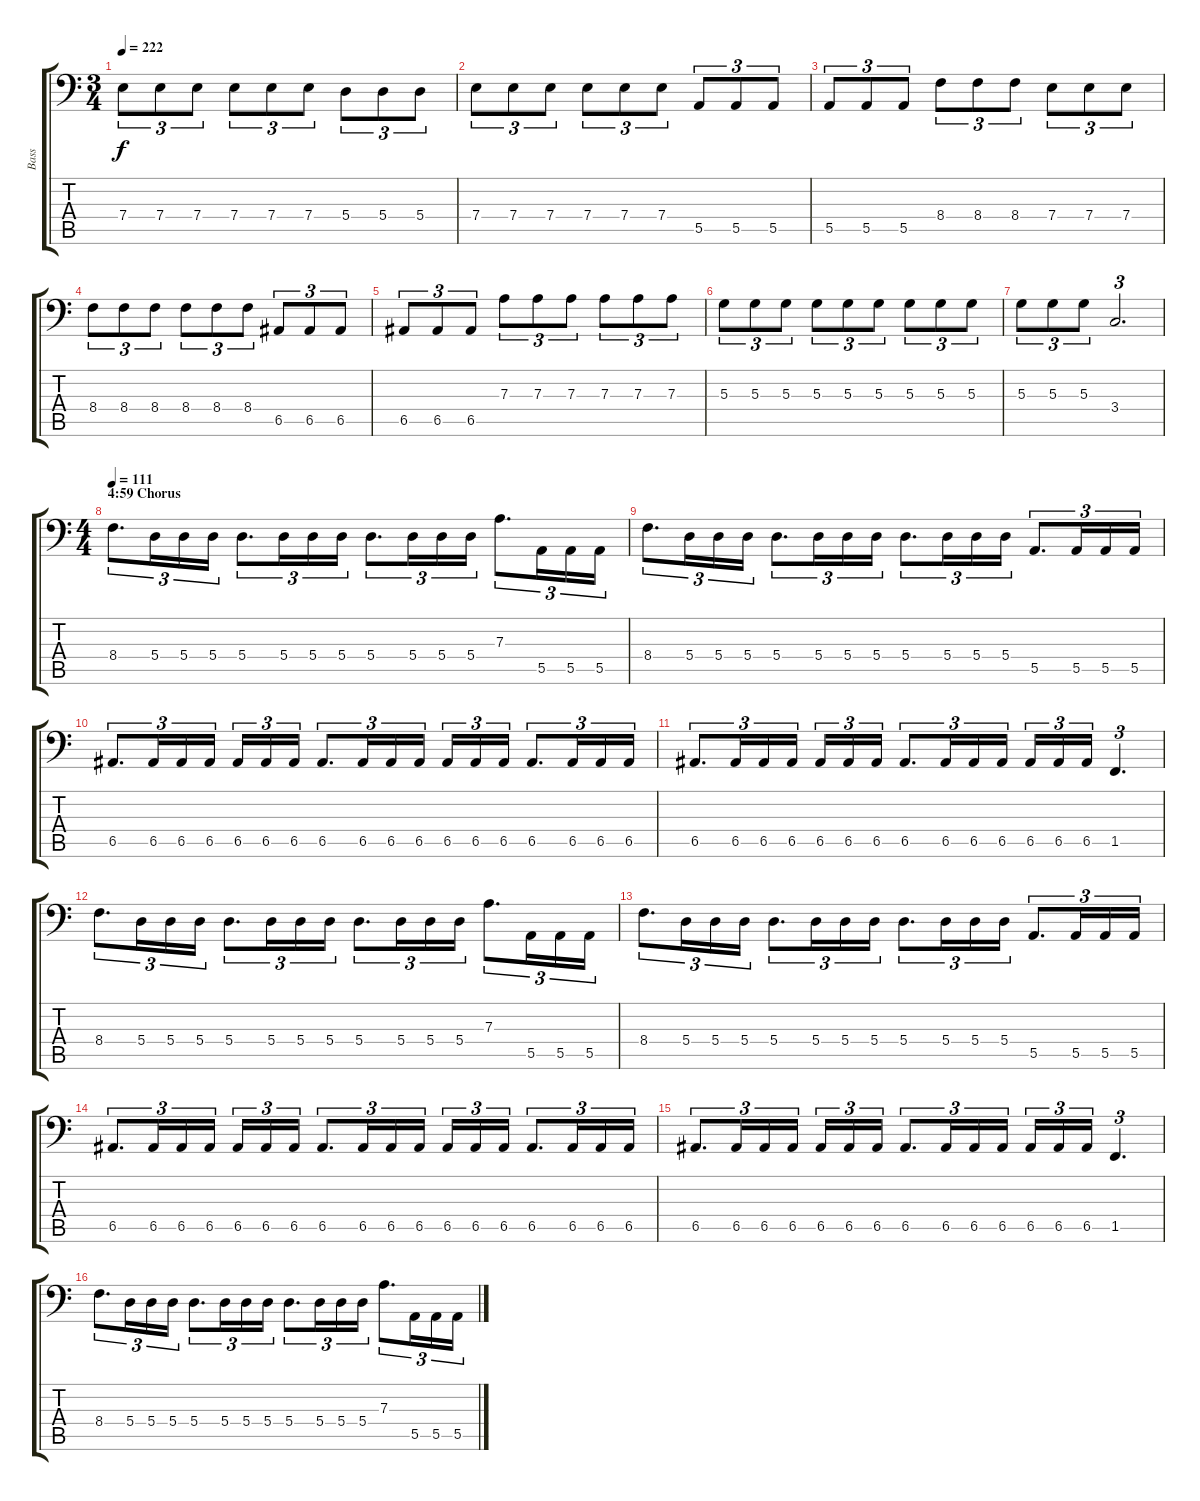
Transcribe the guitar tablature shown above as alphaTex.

\track ("Bass" "Bass") {instrument electricbasspick}
\staff {score tabs}
\tuning (B2 G2 D2 A1 E1 B0) {hide}
\ts (3 4)
\tempo 222
\clef f4
\ks c
7.4.8{tu (3 2) dy f} 7.4.8{tu (3 2)} 7.4.8{tu (3 2)} 7.4.8{tu (3 2)} 7.4.8{tu (3 2)} 7.4.8{tu (3 2)} 5.4.8{tu (3 2)} 5.4.8{tu (3 2)} 5.4.8{tu (3 2)} |
7.4.8{tu (3 2)} 7.4.8{tu (3 2)} 7.4.8{tu (3 2)} 7.4.8{tu (3 2)} 7.4.8{tu (3 2)} 7.4.8{tu (3 2)} 5.5.8{tu (3 2)} 5.5.8{tu (3 2)} 5.5.8{tu (3 2)} |
5.5.8{tu (3 2)} 5.5.8{tu (3 2)} 5.5.8{tu (3 2)} 8.4.8{tu (3 2)} 8.4.8{tu (3 2)} 8.4.8{tu (3 2)} 7.4.8{tu (3 2)} 7.4.8{tu (3 2)} 7.4.8{tu (3 2)} |
8.4.8{tu (3 2)} 8.4.8{tu (3 2)} 8.4.8{tu (3 2)} 8.4.8{tu (3 2)} 8.4.8{tu (3 2)} 8.4.8{tu (3 2)} 6.5.8{tu (3 2)} 6.5.8{tu (3 2)} 6.5.8{tu (3 2)} |
6.5.8{tu (3 2)} 6.5.8{tu (3 2)} 6.5.8{tu (3 2)} 7.3.8{tu (3 2)} 7.3.8{tu (3 2)} 7.3.8{tu (3 2)} 7.3.8{tu (3 2)} 7.3.8{tu (3 2)} 7.3.8{tu (3 2)} |
5.3.8{tu (3 2)} 5.3.8{tu (3 2)} 5.3.8{tu (3 2)} 5.3.8{tu (3 2)} 5.3.8{tu (3 2)} 5.3.8{tu (3 2)} 5.3.8{tu (3 2)} 5.3.8{tu (3 2)} 5.3.8{tu (3 2)} |
5.3.8{tu (3 2)} 5.3.8{tu (3 2)} 5.3.8{tu (3 2)} 3.4.2{d tu (3 2)} |
\ts (4 4)
\section ("" "4:59 Chorus")
\tempo 111
8.4.8{d tu (3 2)} 5.4.16{tu (3 2)} 5.4.16{tu (3 2)} 5.4.16{tu (3 2)} 5.4.8{d tu (3 2)} 5.4.16{tu (3 2)} 5.4.16{tu (3 2)} 5.4.16{tu (3 2)} 5.4.8{d tu (3 2)} 5.4.16{tu (3 2)} 5.4.16{tu (3 2)} 5.4.16{tu (3 2)} 7.3.8{d tu (3 2)} 5.5.16{tu (3 2)} 5.5.16{tu (3 2)} 5.5.16{tu (3 2)} |
8.4.8{d tu (3 2)} 5.4.16{tu (3 2)} 5.4.16{tu (3 2)} 5.4.16{tu (3 2)} 5.4.8{d tu (3 2)} 5.4.16{tu (3 2)} 5.4.16{tu (3 2)} 5.4.16{tu (3 2)} 5.4.8{d tu (3 2)} 5.4.16{tu (3 2)} 5.4.16{tu (3 2)} 5.4.16{tu (3 2)} 5.5.8{d tu (3 2)} 5.5.16{tu (3 2)} 5.5.16{tu (3 2)} 5.5.16{tu (3 2)} |
6.5.8{d tu (3 2)} 6.5.16{tu (3 2)} 6.5.16{tu (3 2)} 6.5.16{tu (3 2)} 6.5.16{tu (3 2)} 6.5.16{tu (3 2)} 6.5.16{tu (3 2)} 6.5.8{d tu (3 2)} 6.5.16{tu (3 2)} 6.5.16{tu (3 2)} 6.5.16{tu (3 2)} 6.5.16{tu (3 2)} 6.5.16{tu (3 2)} 6.5.16{tu (3 2)} 6.5.8{d tu (3 2)} 6.5.16{tu (3 2)} 6.5.16{tu (3 2)} 6.5.16{tu (3 2)} |
6.5.8{d tu (3 2)} 6.5.16{tu (3 2)} 6.5.16{tu (3 2)} 6.5.16{tu (3 2)} 6.5.16{tu (3 2)} 6.5.16{tu (3 2)} 6.5.16{tu (3 2)} 6.5.8{d tu (3 2)} 6.5.16{tu (3 2)} 6.5.16{tu (3 2)} 6.5.16{tu (3 2)} 6.5.16{tu (3 2)} 6.5.16{tu (3 2)} 6.5.16{tu (3 2)} 1.5.4{d tu (3 2)} |
8.4.8{d tu (3 2)} 5.4.16{tu (3 2)} 5.4.16{tu (3 2)} 5.4.16{tu (3 2)} 5.4.8{d tu (3 2)} 5.4.16{tu (3 2)} 5.4.16{tu (3 2)} 5.4.16{tu (3 2)} 5.4.8{d tu (3 2)} 5.4.16{tu (3 2)} 5.4.16{tu (3 2)} 5.4.16{tu (3 2)} 7.3.8{d tu (3 2)} 5.5.16{tu (3 2)} 5.5.16{tu (3 2)} 5.5.16{tu (3 2)} |
8.4.8{d tu (3 2)} 5.4.16{tu (3 2)} 5.4.16{tu (3 2)} 5.4.16{tu (3 2)} 5.4.8{d tu (3 2)} 5.4.16{tu (3 2)} 5.4.16{tu (3 2)} 5.4.16{tu (3 2)} 5.4.8{d tu (3 2)} 5.4.16{tu (3 2)} 5.4.16{tu (3 2)} 5.4.16{tu (3 2)} 5.5.8{d tu (3 2)} 5.5.16{tu (3 2)} 5.5.16{tu (3 2)} 5.5.16{tu (3 2)} |
6.5.8{d tu (3 2)} 6.5.16{tu (3 2)} 6.5.16{tu (3 2)} 6.5.16{tu (3 2)} 6.5.16{tu (3 2)} 6.5.16{tu (3 2)} 6.5.16{tu (3 2)} 6.5.8{d tu (3 2)} 6.5.16{tu (3 2)} 6.5.16{tu (3 2)} 6.5.16{tu (3 2)} 6.5.16{tu (3 2)} 6.5.16{tu (3 2)} 6.5.16{tu (3 2)} 6.5.8{d tu (3 2)} 6.5.16{tu (3 2)} 6.5.16{tu (3 2)} 6.5.16{tu (3 2)} |
6.5.8{d tu (3 2)} 6.5.16{tu (3 2)} 6.5.16{tu (3 2)} 6.5.16{tu (3 2)} 6.5.16{tu (3 2)} 6.5.16{tu (3 2)} 6.5.16{tu (3 2)} 6.5.8{d tu (3 2)} 6.5.16{tu (3 2)} 6.5.16{tu (3 2)} 6.5.16{tu (3 2)} 6.5.16{tu (3 2)} 6.5.16{tu (3 2)} 6.5.16{tu (3 2)} 1.5.4{d tu (3 2)} |
8.4.8{d tu (3 2)} 5.4.16{tu (3 2)} 5.4.16{tu (3 2)} 5.4.16{tu (3 2)} 5.4.8{d tu (3 2)} 5.4.16{tu (3 2)} 5.4.16{tu (3 2)} 5.4.16{tu (3 2)} 5.4.8{d tu (3 2)} 5.4.16{tu (3 2)} 5.4.16{tu (3 2)} 5.4.16{tu (3 2)} 7.3.8{d tu (3 2)} 5.5.16{tu (3 2)} 5.5.16{tu (3 2)} 5.5.16{tu (3 2)}
